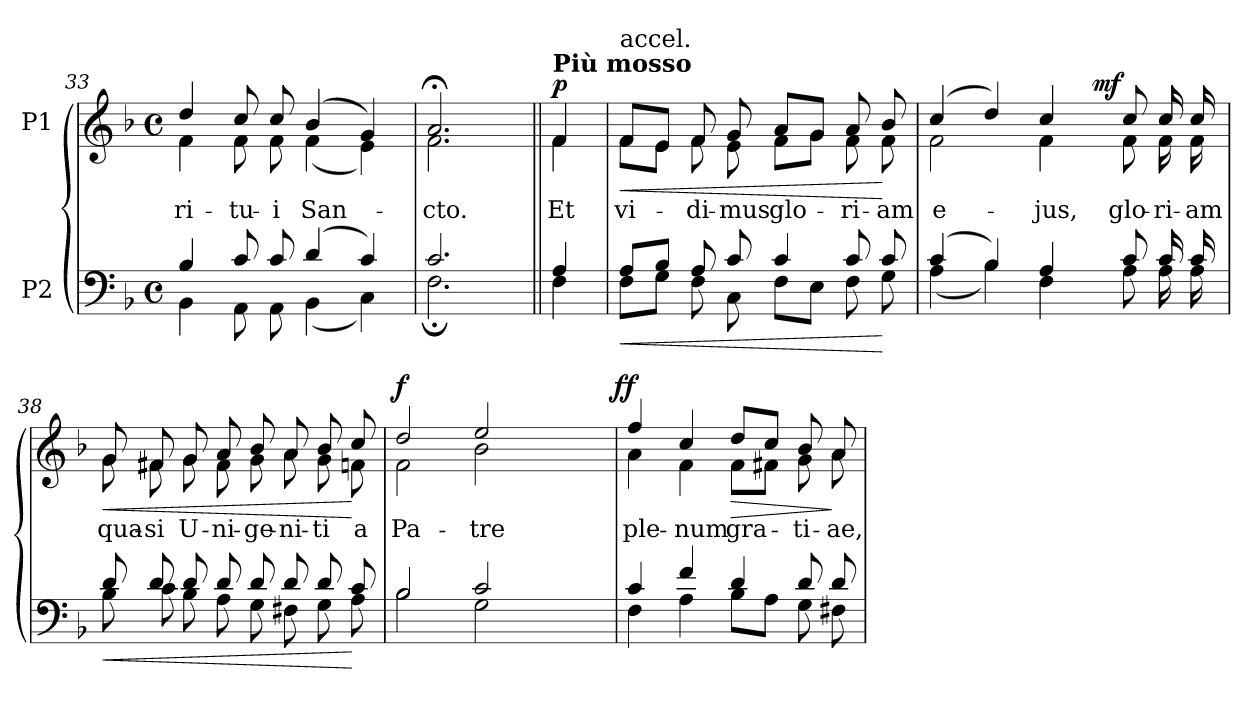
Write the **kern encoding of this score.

**kern	**dynam	**kern	**text	**dynam
*part2	*part2	*part1	*part1	*part1
*staff2	*staff2	*staff1	*staff1	*staff1
*I"P2	*	*I"P1	*	*
*clefF4	*	*clefG2	*	*
*k[b-]	*	*k[b-]	*	*
*F:	*	*F:	*	*
*M4/4	*	*M4/4	*	*
*met(c)	*	*met(c)	*	*
=33	=33	=33	=33	=33
*^	*	*	*	*
!	!	!	!	!LO:LY:b:color=#000000	!
*	*	*	*^	*	*
4B-i/	4BB-i\	.	4ddi/	4fi\	-ri-	.
!	!	!	!	!	!LO:LY:b:color=#000000	!
8ci/	8AAi\	.	8cci/	8fi\	-tu-	.
!	!	!	!	!	!LO:LY:b:color=#000000	!
8ci/	8AAi\	.	8cci/	8fi\	-i	.
!	!	!	!	!	!LO:LY:b:color=#000000	!
(4di/	(4BB-i\	.	(4b-i/	(4fi\	San-	.
4ci/)	4Ci\)	.	4gi/)	4ei\)	.	.
=34	=34	=34	=34	=34	=34	=34
!	!	!	!	!	!LO:LY:b:color=#000000	!
2.ci/	2.F;i\	.	2.a;i/	2.fi\	-cto.	.
!!LO:LB:g=z	!!
=35||	=35||	=35||	=35||	=35||	=35||	=35||
!	!	!	!LO:TX:a:B:t=Più mosso	!	!	!
!	!	!	!	!	!LO:LY:b:color=#000000	!
4Ai/	4Fi\	.	4fi/	4fi\	Et	p
=36	=36	=36	=36	=36	=36	=36
!	!	!LO:HP:b	!	!	!	!
!	!	!	!LO:TX:t=accel.	!	!	!
!	!	!	!	!	!LO:LY:b:color=#000000	!LO:HP:b
8Ai/L	8Fi\L	<	8fi/L	8fi\L	vi-	<
8B-i/J	8Gi\J	.	8ei/J	8ei\J	.	.
!	!	!	!	!	!LO:LY:b:color=#000000	!
8Ai/	8Fi\	.	8fi/	8fi\	-di-	.
!	!	!	!	!	!LO:LY:b:color=#000000	!
8ci/	8Ci\	.	8gi/	8ei\	-mus	.
!	!	!	!	!	!LO:LY:b:color=#000000	!
4ci/	8Fi\L	.	8ai/L	8fi\L	glo-	.
.	8Ei\J	.	8gi/J	8gi\J	.	.
!	!	!	!	!	!LO:LY:b:color=#000000	!
8ci/	8Fi\	.	8ai/	8fi\	-ri-	.
!	!	!	!	!	!LO:LY:b:color=#000000	!
8ci/	8Gi\	[	8b-i/	8fi\	-am	[
*	*	*	*v	*v	*	*
=37	=37	=37	=37	=37	=37
*	*	*	*^	*	*
!	!	!	!	!	!LO:LY:b:color=#000000	!
*	*	*	*	*^	*	*
(4ci/	(4Ai\	.	(4cci/	2fi\	2ryy	e-	.
4B-i/)	4B-i\)	.	4ddi/)	.	.	.	.
!	!	!	!	!	!	!LO:LY:b:color=#000000	!
4Ai/	4Fi\	.	4cci/	4fi\	8ryy	-jus,	.
.	.	.	.	.	32ryy	.	.
.	.	.	.	.	512.ryy	.	.
.	.	.	.	.	4ryy	.	mf
!	!	!	!	!	!	!LO:LY:b:color=#000000	!
8ci/	8Ai\	.	8cci/	8fi\	.	glo-	.
!	!	!	!	!	!	!LO:LY:b:color=#000000	!
16ci/	16Ai\	.	16cci/	16fi\	.	-ri-	.
.	.	.	.	.	16ryy	.	.
!	!	!	!	!	!	!LO:LY:b:color=#000000	!
16ci/	16Ai\	.	16cci/	16fi\	.	-am	.
.	.	.	.	.	64ryy	.	.
.	.	.	.	.	128ryy	.	.
.	.	.	.	.	256ryy	.	.
.	.	.	.	.	1024ryy	.	.
=38	=38	=38	=38	=38	=38	=38	=38
!	!	!LO:HP:b	!	!	!	!	!
*	*	*	*v	*v	*v	*	*
*	*	*	*^	*	*
*	*	*	*	*^	*	*
!	!	!	!	!	!	!LO:LY:b:color=#000000	!LO:HP:b
*	*	*	*	*v	*v	*	*
8di/	8B-i\	<	8gi/	8gi\	qua-	<
!	!	!	!	!	!LO:LY:b:color=#000000	!
8di/	8ci\	.	8f#Xi/	8f#i\	-si	.
!	!	!	!	!	!LO:LY:b:color=#000000	!
8di/	8B-i\	.	8gi/	8gi\	U-	.
!	!	!	!	!	!LO:LY:b:color=#000000	!
8di/	8Ai\	.	8ai/	8f#i\	-ni-	.
!	!	!	!	!	!LO:LY:b:color=#000000	!
8di/	8Gi\	.	8b-i/	8gi\	-ge-	.
!	!	!	!	!	!LO:LY:b:color=#000000	!
8di/	8F#Xi\	.	8ai/	8ai\	-ni-	.
!	!	!	!	!	!LO:LY:b:color=#000000	!
8di/	8Gi\	.	8b-i/	8gi\	-ti	.
!	!	!	!	!	!LO:LY:b:color=#000000	!
8ci/	8Ai\	[	8cci/	8fni\	a	[
*	*	*	*v	*v	*	*
!!LO:LB:g=z
=39	=39	=39	=39	=39	=39
*	*	*	*^	*	*
!	!	!	!	!	!LO:LY:b:color=#000000	!
*	*	*	*	*^	*	*
2B-i/	2B-i\	.	2ddi/	2fi\	2ryy	Pa-	f
!	!	!	!	!	!	!LO:LY:b:color=#000000	!
2ci/	2Gi\	.	2eei/	2b-i\	4ryy	-tre	.
.	.	.	.	.	8ryy	.	.
.	.	.	.	.	16ryy	.	.
.	.	.	.	.	32ryy	.	.
.	.	.	.	.	64ryy	.	.
.	.	.	.	.	128...ryy	.	.
.	.	.	.	.	1024ryy	.	ff
*	*	*	*v	*v	*v	*	*
=40	=40	=40	=40	=40	=40
*	*	*	*^	*	*
*	*	*	*	*^	*	*
!	!	!	!	!	!	!LO:LY:b:color=#000000	!
*	*	*	*	*v	*v	*	*
4ci/	4Fi\	.	4ffi/	4ai\	ple-	.
!	!	!	!	!	!LO:LY:b:color=#000000	!
4fi/	4Ai\	.	4cci/	4fi\	-num	.
!	!	!	!	!	!LO:LY:b:color=#000000	!LO:HP:b
4di/	8B-i\L	.	8ddi/L	8fi\L	gra-	>
.	8Ai\J	.	8cci/J	8f#Xi\J	.	.
!	!	!	!	!	!LO:LY:b:color=#000000	!
8di/	8Gi\	.	8b-i/	8gi\	-ti-	.
!	!	!	!	!	!LO:LY:b:color=#000000	!
8di/	8F#Xi\	.	8ai/	8ai\	-ae,	]
*v	*v	*	*	*	*	*
*	*	*v	*v	*	*
=	=	=	=	=
*-	*-	*-	*-	*-
